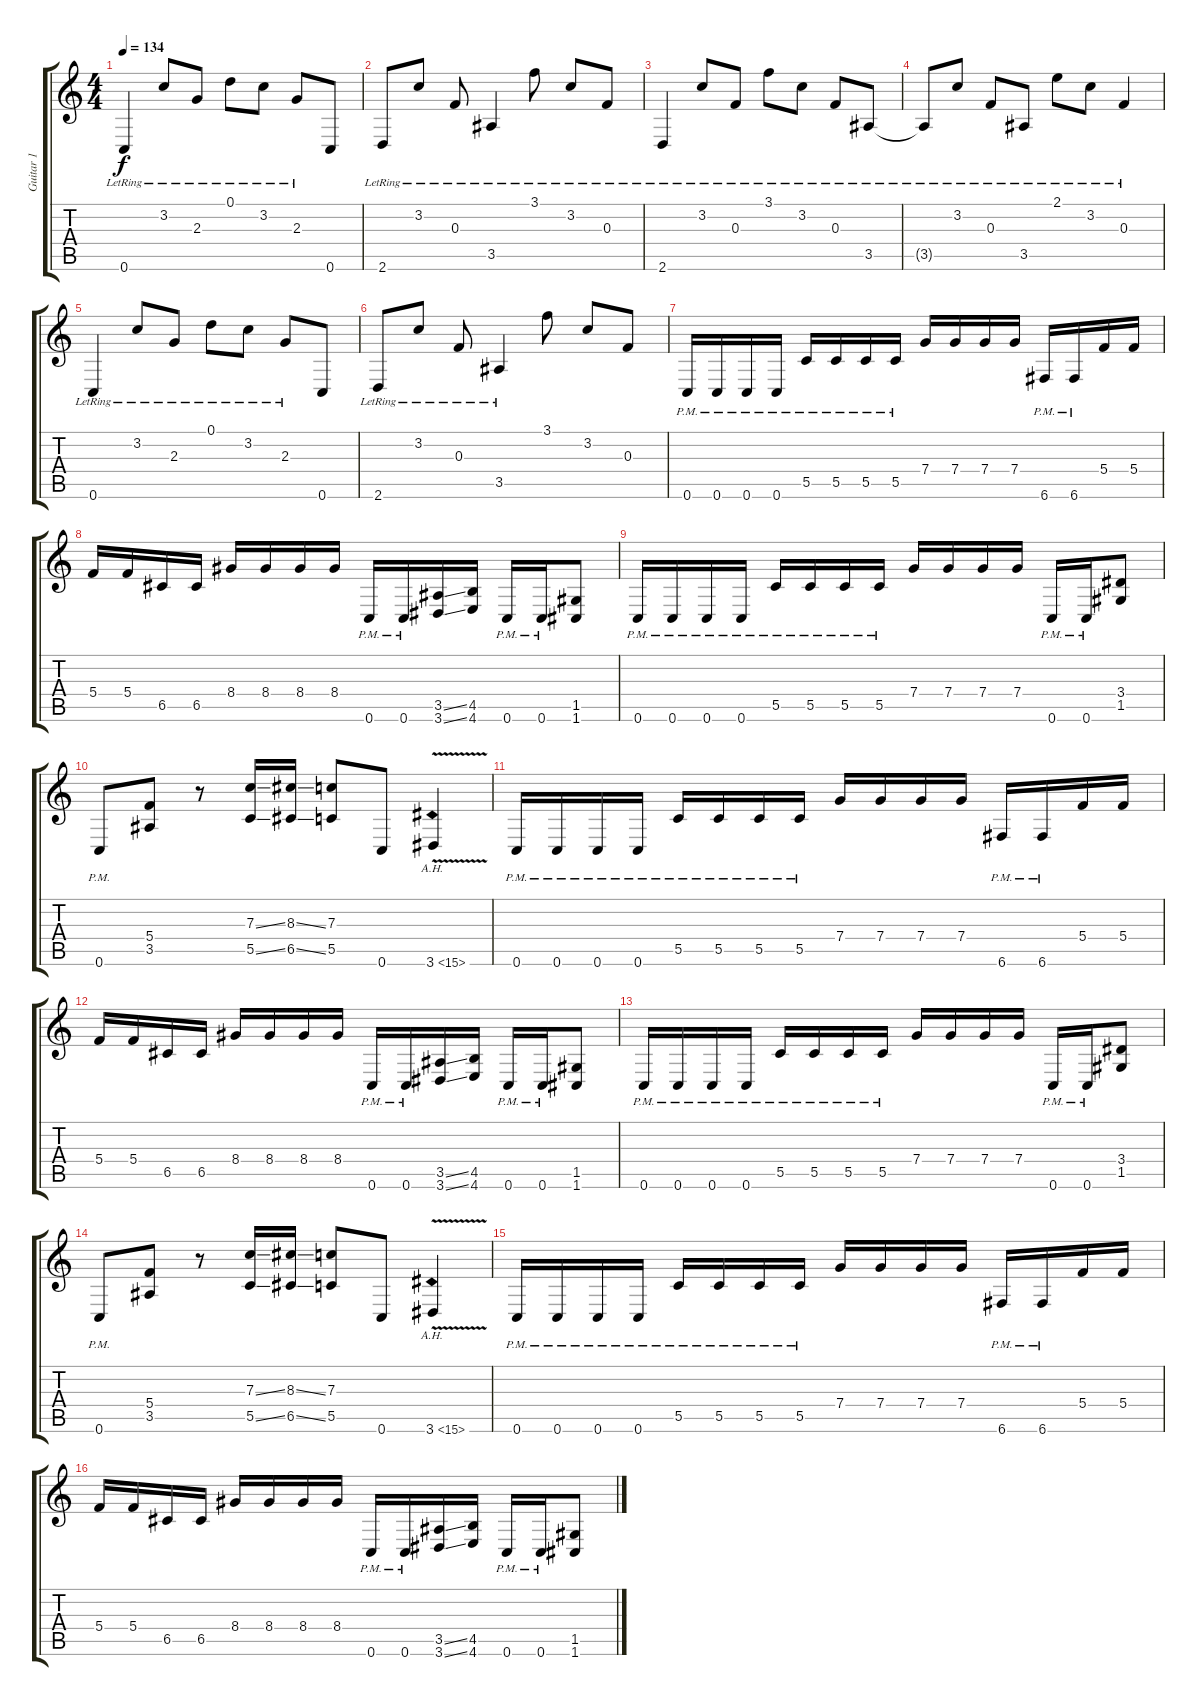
\track ("Guitar 1" "Guitar 1") {instrument distortionguitar}
\staff {score tabs}
\tuning (D4 A3 F3 C3 G2 C2) {hide}
\ts (4 4)
\tempo 134
\clef g2
\ks c
0.6{lr}.4{dy f} 3.2{lr}.8 2.3{lr}.8 0.1{lr}.8 3.2{lr}.8 2.3{lr}.8 0.6.8 |
2.6{lr}.8 3.2{lr}.8 0.3{lr}.8 3.5{lr}.4 3.1{lr}.8 3.2{lr}.8 0.3{lr}.8 |
2.6{lr}.4 3.2{lr}.8 0.3{lr}.8 3.1{lr}.8 3.2{lr}.8 0.3{lr}.8 3.5{lr}.8 |
3.5{lr t}.8 3.2{lr}.8 0.3{lr}.8 3.5{lr}.8 2.1{lr}.8 3.2{lr}.8 0.3{lr}.4 |
0.6{lr}.4 3.2{lr}.8 2.3{lr}.8 0.1{lr}.8 3.2{lr}.8 2.3{lr}.8 0.6.8 |
2.6{lr}.8 3.2{lr}.8 0.3{lr}.8 3.5{lr}.4 3.1.8 3.2.8 0.3.8 |
0.6{pm}.16 0.6{pm}.16 0.6{pm}.16 0.6{pm}.16 5.5{pm}.16 5.5{pm}.16 5.5{pm}.16 5.5{pm}.16 7.4.16 7.4.16 7.4.16 7.4.16 6.6{pm}.16 6.6{pm}.16 5.4.16 5.4.16 |
5.4.16 5.4.16 6.5.16 6.5.16 8.4.16 8.4.16 8.4.16 8.4.16 0.6{pm}.16 0.6{pm}.16 (3.5{ss} 3.6{ss}).16 (4.5 4.6).16 0.6{pm}.16 0.6{pm}.16 (1.5 1.6).8 |
0.6{pm}.16 0.6{pm}.16 0.6{pm}.16 0.6{pm}.16 5.5{pm}.16 5.5{pm}.16 5.5{pm}.16 5.5{pm}.16 7.4.16 7.4.16 7.4.16 7.4.16 0.6{pm}.16 0.6{pm}.16 (3.4 1.5).8 |
0.6{pm}.8 (5.4 3.5).8 r.8 (7.3{ss} 5.5{ss}).16 (8.3{ss} 6.5{ss}).16 (7.3 5.5).8 0.6.8 3.6{ah 12 v}.4 |
0.6{pm}.16 0.6{pm}.16 0.6{pm}.16 0.6{pm}.16 5.5{pm}.16 5.5{pm}.16 5.5{pm}.16 5.5{pm}.16 7.4.16 7.4.16 7.4.16 7.4.16 6.6{pm}.16 6.6{pm}.16 5.4.16 5.4.16 |
5.4.16 5.4.16 6.5.16 6.5.16 8.4.16 8.4.16 8.4.16 8.4.16 0.6{pm}.16 0.6{pm}.16 (3.5{ss} 3.6{ss}).16 (4.5 4.6).16 0.6{pm}.16 0.6{pm}.16 (1.5 1.6).8 |
0.6{pm}.16 0.6{pm}.16 0.6{pm}.16 0.6{pm}.16 5.5{pm}.16 5.5{pm}.16 5.5{pm}.16 5.5{pm}.16 7.4.16 7.4.16 7.4.16 7.4.16 0.6{pm}.16 0.6{pm}.16 (3.4 1.5).8 |
0.6{pm}.8 (5.4 3.5).8 r.8 (7.3{ss} 5.5{ss}).16 (8.3{ss} 6.5{ss}).16 (7.3 5.5).8 0.6.8 3.6{ah 12 v}.4 |
0.6{pm}.16 0.6{pm}.16 0.6{pm}.16 0.6{pm}.16 5.5{pm}.16 5.5{pm}.16 5.5{pm}.16 5.5{pm}.16 7.4.16 7.4.16 7.4.16 7.4.16 6.6{pm}.16 6.6{pm}.16 5.4.16 5.4.16 |
5.4.16 5.4.16 6.5.16 6.5.16 8.4.16 8.4.16 8.4.16 8.4.16 0.6{pm}.16 0.6{pm}.16 (3.5{ss} 3.6{ss}).16 (4.5 4.6).16 0.6{pm}.16 0.6{pm}.16 (1.5 1.6).8
